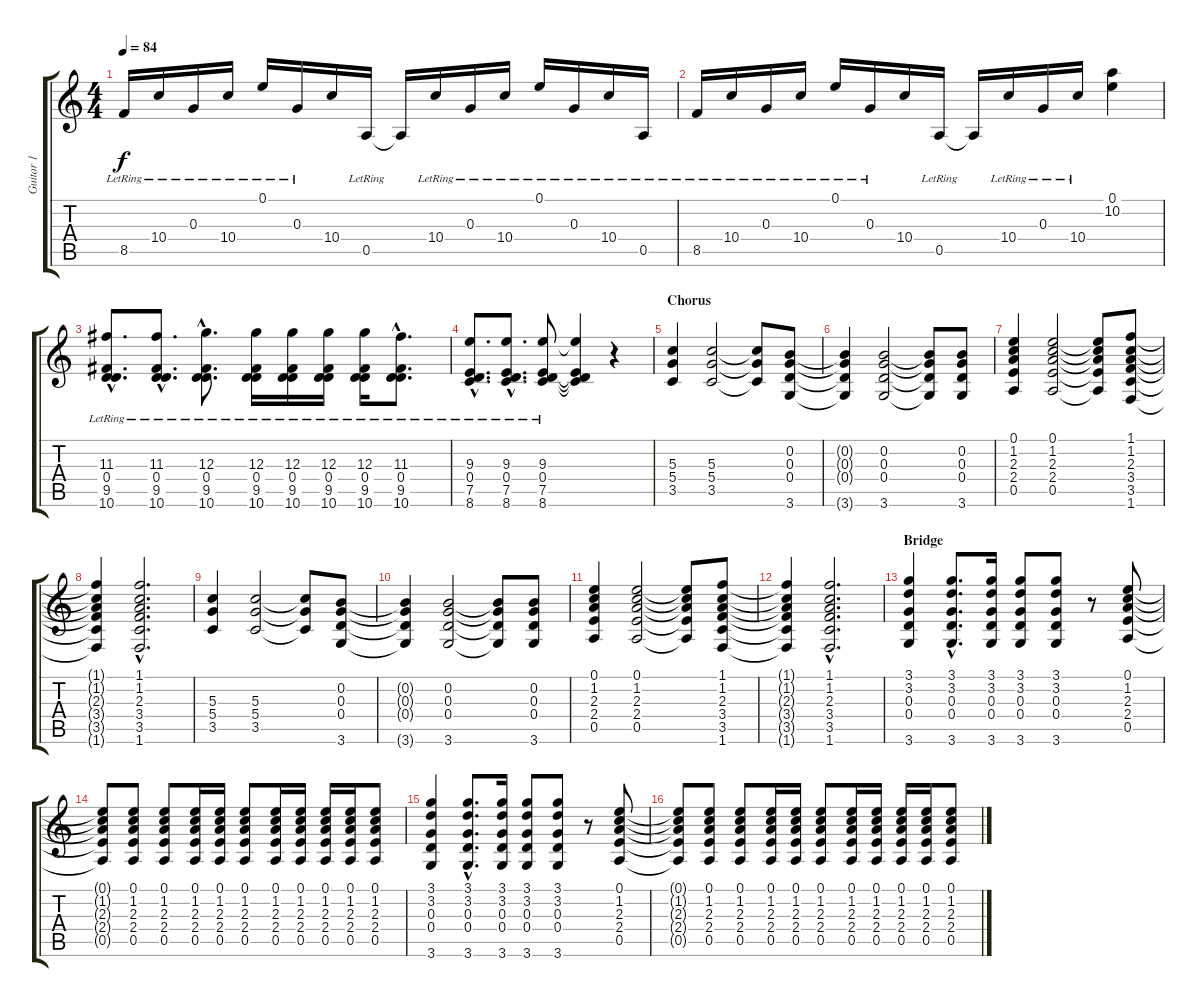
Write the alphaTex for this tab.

\track ("Guitar 1" "Guitar 1") {instrument electricguitarjazz}
\staff {score tabs}
\tuning (E4 B3 G3 D3 A2 E2) {hide}
\ts (4 4)
\tempo 84
\clef g2
\ks c
8.5{lr}.16{dy f} 10.4{lr}.16 0.3{lr}.16 10.4{lr}.16 0.1{lr}.16 0.3{lr}.16 10.4.16 0.5{lr}.16 0.5{t}.16 10.4{lr}.16 0.3{lr}.16 10.4{lr}.16 0.1{lr}.16 0.3{lr}.16 10.4{lr}.16 0.5{lr}.16 |
8.5{lr}.16 10.4{lr}.16 0.3{lr}.16 10.4{lr}.16 0.1{lr}.16 0.3{lr}.16 10.4.16 0.5{lr}.16 0.5{t}.16 10.4{lr}.16 0.3{lr}.16 10.4{lr}.16 (0.1 10.2).4 |
(11.3{hac lr} 0.4{hac lr} 9.5{hac lr} 10.6{hac lr}).8{d} (11.3{hac lr} 0.4{hac lr} 9.5{hac lr} 10.6{hac lr}).8{d} (12.3{hac lr} 0.4{hac lr} 9.5{hac lr} 10.6{hac lr}).8{d} (12.3{lr} 0.4{lr} 9.5{lr} 10.6{lr}).16 (12.3{lr} 0.4{lr} 9.5{lr} 10.6{lr}).16 (12.3{lr} 0.4{lr} 9.5{lr} 10.6{lr}).16 (12.3{lr} 0.4{lr} 9.5{lr} 10.6{lr}).16 (11.3{hac lr} 0.4{hac lr} 9.5{hac lr} 10.6{hac lr}).8{d} |
(9.3{hac} 0.4{hac lr} 7.5{hac lr} 8.6{hac lr}).8{d} (9.3{hac} 0.4{hac lr} 7.5{hac lr} 8.6{hac lr}).8{d} (9.3{lr} 0.4{lr} 7.5{lr} 8.6{lr}).8 (9.3{t} 0.4{t} 7.5{t} 8.6{t}).4 r.4 |
\section ("" "Chorus")
(5.3 5.4 3.5).4{instrument distortionguitar} (5.3 5.4 3.5).2 (5.3{t} 5.4{t} 3.5{t}).8 (0.2 0.3 0.4 3.6).8 |
(0.2{t} 0.3{t} 0.4{t} 3.6{t}).4 (0.2 0.3 0.4 3.6).2 (0.2{t} 0.3{t} 0.4{t} 3.6{t}).8 (0.2 0.3 0.4 3.6).8 |
(0.1 1.2 2.3 2.4 0.5).4 (0.1 1.2 2.3 2.4 0.5).2 (0.1{t} 1.2{t} 2.3{t} 2.4{t} 0.5{t}).8 (1.1 1.2 2.3 3.4 3.5 1.6).8 |
(1.1{t} 1.2{t} 2.3{t} 3.4{t} 3.5{t} 1.6{t}).4 (1.1{hac} 1.2{hac} 2.3{hac} 3.4{hac} 3.5{hac} 1.6{hac}).2{d} |
(5.3 5.4 3.5).4{instrument distortionguitar} (5.3 5.4 3.5).2 (5.3{t} 5.4{t} 3.5{t}).8 (0.2 0.3 0.4 3.6).8 |
(0.2{t} 0.3{t} 0.4{t} 3.6{t}).4 (0.2 0.3 0.4 3.6).2 (0.2{t} 0.3{t} 0.4{t} 3.6{t}).8 (0.2 0.3 0.4 3.6).8 |
(0.1 1.2 2.3 2.4 0.5).4 (0.1 1.2 2.3 2.4 0.5).2 (0.1{t} 1.2{t} 2.3{t} 2.4{t} 0.5{t}).8 (1.1 1.2 2.3 3.4 3.5 1.6).8 |
(1.1{t} 1.2{t} 2.3{t} 3.4{t} 3.5{t} 1.6{t}).4 (1.1{hac} 1.2{hac} 2.3{hac} 3.4{hac} 3.5{hac} 1.6{hac}).2{d} |
\section ("" "Bridge")
(3.1 3.2 0.3 0.4 3.6).4{instrument distortionguitar} (3.1{hac} 3.2{hac} 0.3{hac} 0.4{hac} 3.6{hac}).8{d} (3.1 3.2 0.3 0.4 3.6).16 (3.1 3.2 0.3 0.4 3.6).8 (3.1 3.2 0.3 0.4 3.6).8 r.8 (0.1 1.2 2.3 2.4 0.5).8 |
(0.1{t} 1.2{t} 2.3{t} 2.4{t} 0.5{t}).8 (0.1 1.2 2.3 2.4 0.5).8 (0.1 1.2 2.3 2.4 0.5).8 (0.1 1.2 2.3 2.4 0.5).16 (0.1 1.2 2.3 2.4 0.5).16 (0.1 1.2 2.3 2.4 0.5).8 (0.1 1.2 2.3 2.4 0.5).16 (0.1 1.2 2.3 2.4 0.5).16 (0.1 1.2 2.3 2.4 0.5).16 (0.1 1.2 2.3 2.4 0.5).16 (0.1 1.2 2.3 2.4 0.5).8 |
(3.1 3.2 0.3 0.4 3.6).4{instrument distortionguitar} (3.1{hac} 3.2{hac} 0.3{hac} 0.4{hac} 3.6{hac}).8{d} (3.1 3.2 0.3 0.4 3.6).16 (3.1 3.2 0.3 0.4 3.6).8 (3.1 3.2 0.3 0.4 3.6).8 r.8 (0.1 1.2 2.3 2.4 0.5).8 |
(0.1{t} 1.2{t} 2.3{t} 2.4{t} 0.5{t}).8 (0.1 1.2 2.3 2.4 0.5).8 (0.1 1.2 2.3 2.4 0.5).8 (0.1 1.2 2.3 2.4 0.5).16 (0.1 1.2 2.3 2.4 0.5).16 (0.1 1.2 2.3 2.4 0.5).8 (0.1 1.2 2.3 2.4 0.5).16 (0.1 1.2 2.3 2.4 0.5).16 (0.1 1.2 2.3 2.4 0.5).16 (0.1 1.2 2.3 2.4 0.5).16 (0.1 1.2 2.3 2.4 0.5).8
